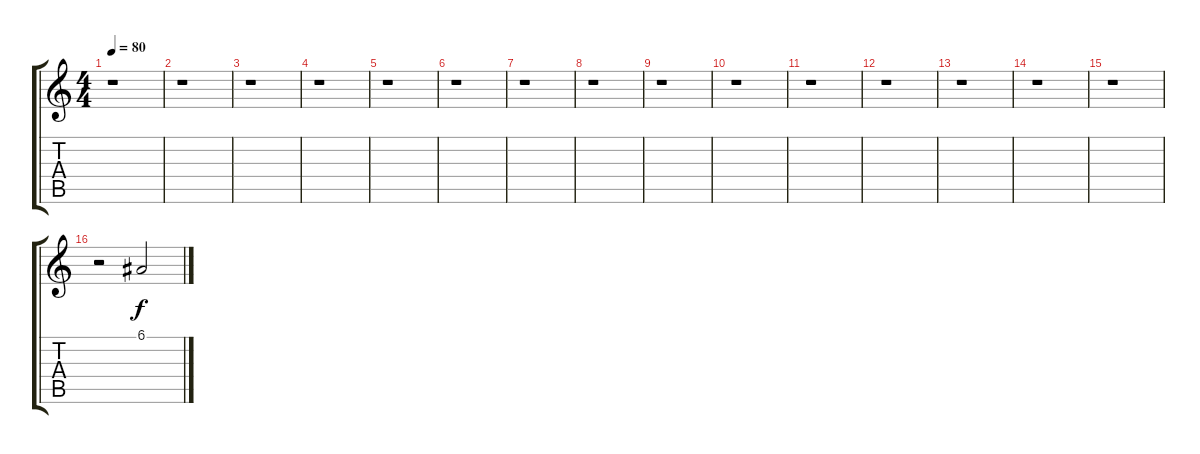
\track "" {instrument seashore}
\staff {score tabs}
\tuning (E4 B3 G3 D3 A2 E2) {hide}
\ts (4 4)
\tempo 80
\clef g2
\ks c
r.1{dy f} |
r.1 |
r.1 |
r.1 |
r.1 |
r.1 |
r.1 |
r.1 |
r.1 |
r.1 |
r.1 |
r.1 |
r.1 |
r.1 |
r.1 |
r.2 6.1.2
